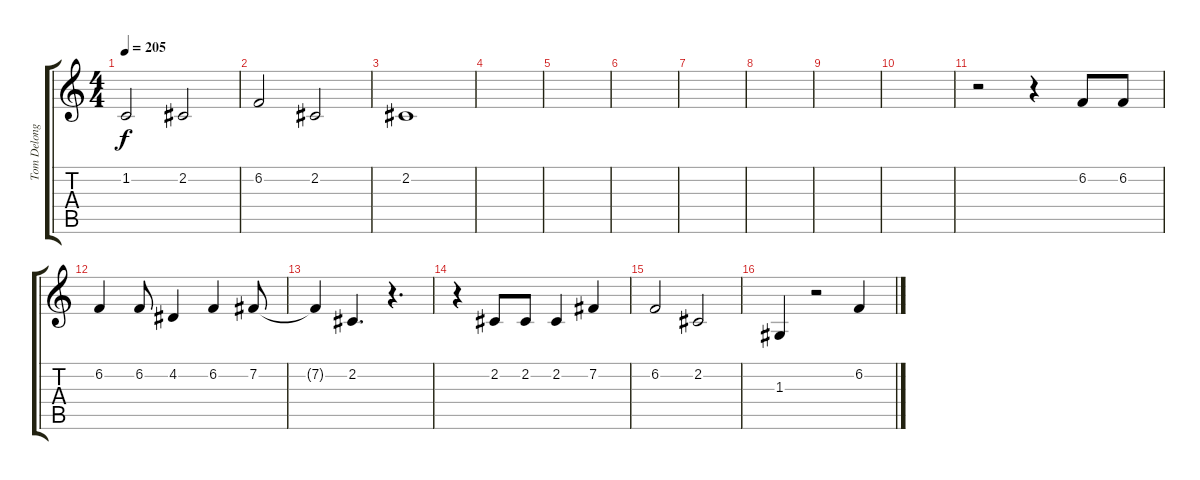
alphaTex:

\track ("Tom Delonge (Vocals)" "Tom Delong") {instrument tenorsax}
\staff {score tabs}
\tuning (E4 B3 G3 D3 A2 E2) {hide}
\ts (4 4)
\tempo 205
\clef g2
\ks c
1.2.2{dy f} 2.2.2 |
6.2.2 2.2.2 |
2.2.1 |
|
|
|
|
|
|
|
r.2 r.4 6.2.8 6.2.8 |
6.2.4 6.2.8 4.2.4 6.2.4 7.2.8 |
7.2{t}.4 2.2.4{d} r.4{d} |
r.4 2.2.8 2.2.8 2.2.4 7.2.4 |
6.2.2 2.2.2 |
1.3.4 r.2 6.2.4
